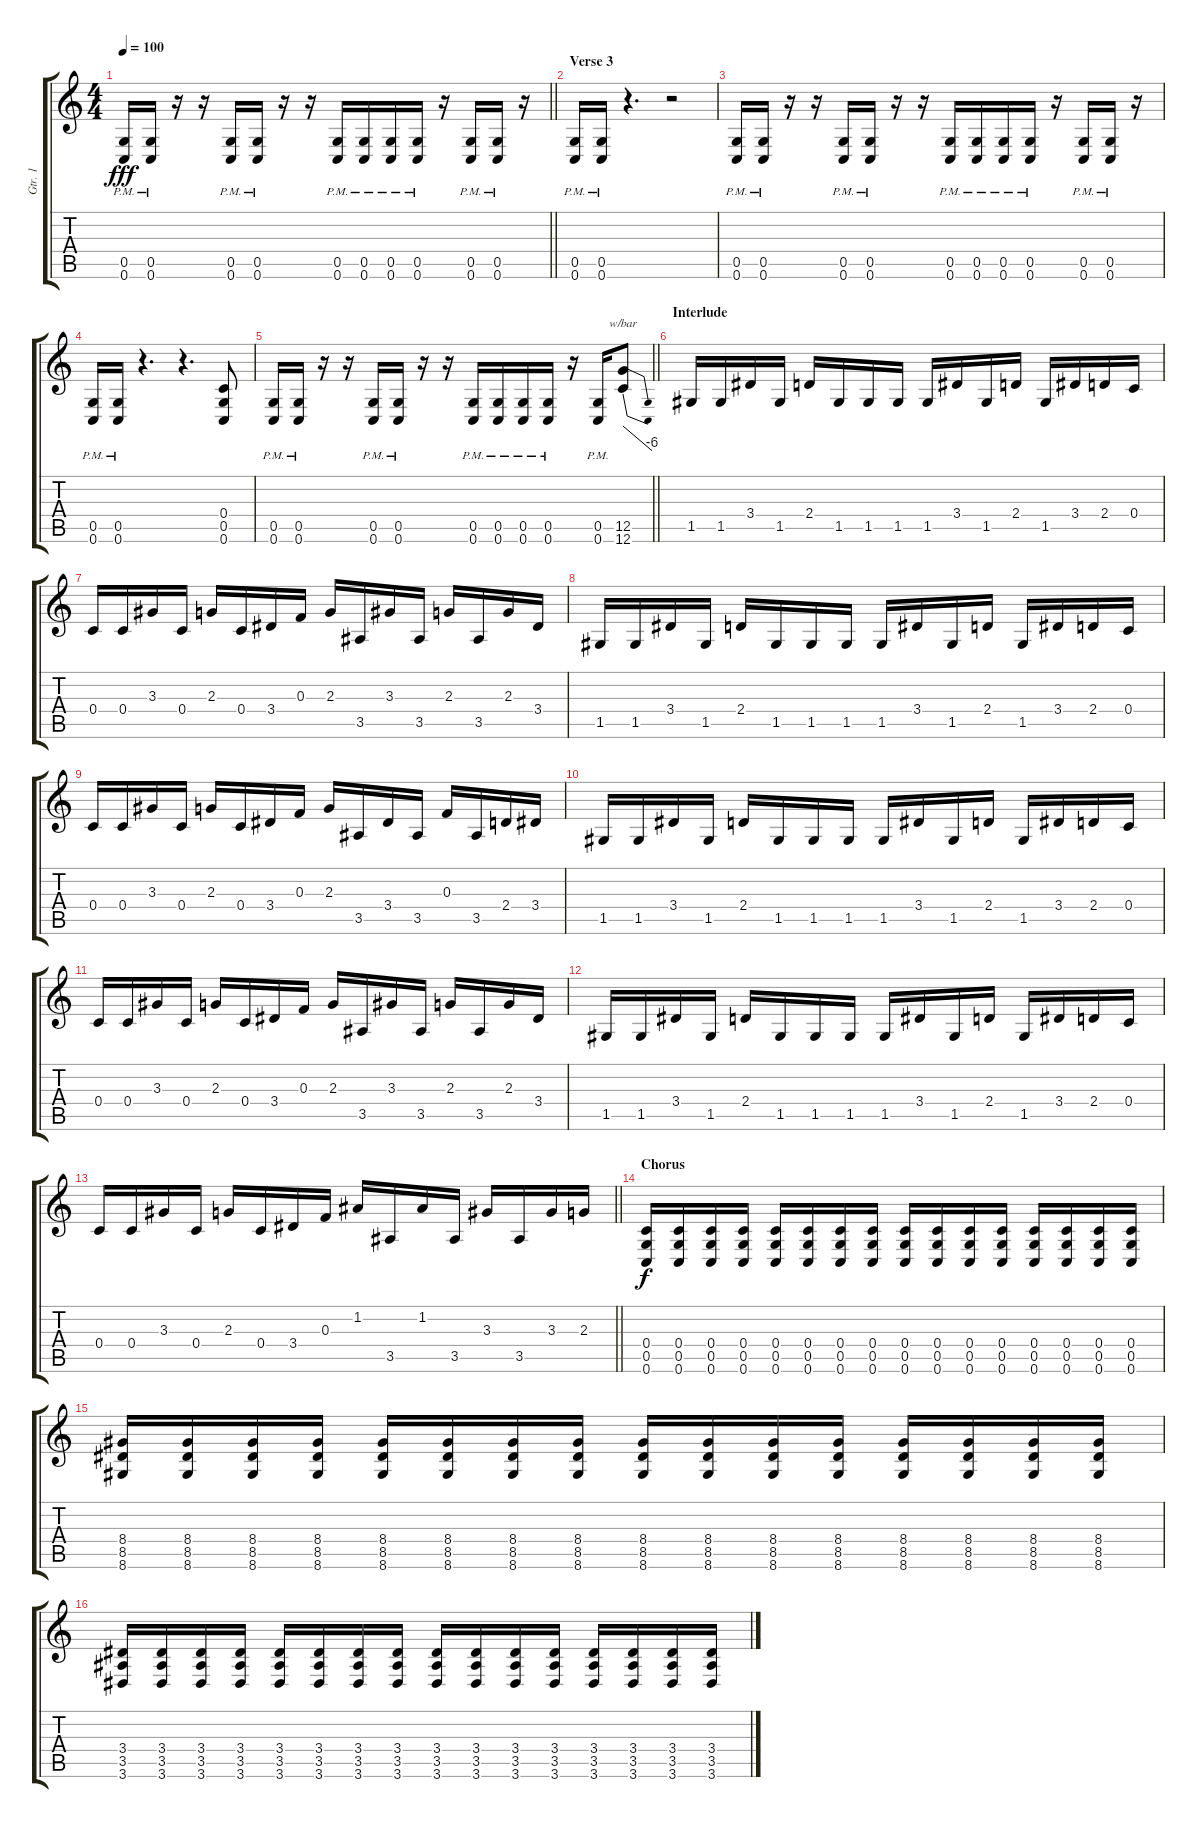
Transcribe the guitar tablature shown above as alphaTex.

\track ("Gtr. 1" "Gtr. 1") {instrument distortionguitar}
\staff {score tabs}
\tuning (D4 A3 F3 C3 G2 C2) {hide}
\ts (4 4)
\tempo 100
\clef g2
\barLineRight lightlight
\ks c
(0.5{pm} 0.6{pm}).16{dy fff} (0.5{pm} 0.6{pm}).16 r.16 r.16 (0.5{pm} 0.6{pm}).16 (0.5{pm} 0.6{pm}).16 r.16 r.16 (0.5{pm} 0.6{pm}).16 (0.5{pm} 0.6{pm}).16 (0.5{pm} 0.6{pm}).16 (0.5{pm} 0.6{pm}).16 r.16 (0.5{pm} 0.6{pm}).16 (0.5{pm} 0.6{pm}).16 r.16 |
\section ("" "Verse 3")
(0.5{pm} 0.6{pm}).16 (0.5{pm} 0.6{pm}).16 r.4{d} r.2 |
(0.5{pm} 0.6{pm}).16 (0.5{pm} 0.6{pm}).16 r.16 r.16 (0.5{pm} 0.6{pm}).16 (0.5{pm} 0.6{pm}).16 r.16 r.16 (0.5{pm} 0.6{pm}).16 (0.5{pm} 0.6{pm}).16 (0.5{pm} 0.6{pm}).16 (0.5{pm} 0.6{pm}).16 r.16 (0.5{pm} 0.6{pm}).16 (0.5{pm} 0.6{pm}).16 r.16 |
(0.5{pm} 0.6{pm}).16 (0.5{pm} 0.6{pm}).16 r.4{d} r.4{d} (0.4 0.5 0.6).8 |
\barLineRight lightlight
(0.5{pm} 0.6{pm}).16 (0.5{pm} 0.6{pm}).16 r.16 r.16 (0.5{pm} 0.6{pm}).16 (0.5{pm} 0.6{pm}).16 r.16 r.16 (0.5{pm} 0.6{pm}).16 (0.5{pm} 0.6{pm}).16 (0.5{pm} 0.6{pm}).16 (0.5{pm} 0.6{pm}).16 r.16 (0.5{pm} 0.6{pm}).16 (12.5 12.6).8{tbe (dive default 0 0 60 -24)} |
\section ("" "Interlude")
1.5.16 1.5.16 3.4.16 1.5.16 2.4.16 1.5.16 1.5.16 1.5.16 1.5.16 3.4.16 1.5.16 2.4.16 1.5.16 3.4.16 2.4.16 0.4.16 |
0.4.16 0.4.16 3.3.16 0.4.16 2.3.16 0.4.16 3.4.16 0.3.16 2.3.16 3.5.16 3.3.16 3.5.16 2.3.16 3.5.16 2.3.16 3.4.16 |
1.5.16 1.5.16 3.4.16 1.5.16 2.4.16 1.5.16 1.5.16 1.5.16 1.5.16 3.4.16 1.5.16 2.4.16 1.5.16 3.4.16 2.4.16 0.4.16 |
0.4.16 0.4.16 3.3.16 0.4.16 2.3.16 0.4.16 3.4.16 0.3.16 2.3.16 3.5.16 3.4.16 3.5.16 0.3.16 3.5.16 2.4.16 3.4.16 |
1.5.16 1.5.16 3.4.16 1.5.16 2.4.16 1.5.16 1.5.16 1.5.16 1.5.16 3.4.16 1.5.16 2.4.16 1.5.16 3.4.16 2.4.16 0.4.16 |
0.4.16 0.4.16 3.3.16 0.4.16 2.3.16 0.4.16 3.4.16 0.3.16 2.3.16 3.5.16 3.3.16 3.5.16 2.3.16 3.5.16 2.3.16 3.4.16 |
1.5.16 1.5.16 3.4.16 1.5.16 2.4.16 1.5.16 1.5.16 1.5.16 1.5.16 3.4.16 1.5.16 2.4.16 1.5.16 3.4.16 2.4.16 0.4.16 |
\barLineRight lightlight
0.4.16 0.4.16 3.3.16 0.4.16 2.3.16 0.4.16 3.4.16 0.3.16 1.2.16 3.5.16 1.2.16 3.5.16 3.3.16 3.5.16 3.3.16 2.3.16 |
\section ("" "Chorus")
(0.4 0.5 0.6).16{dy f} (0.4 0.5 0.6).16 (0.4 0.5 0.6).16 (0.4 0.5 0.6).16 (0.4 0.5 0.6).16 (0.4 0.5 0.6).16 (0.4 0.5 0.6).16 (0.4 0.5 0.6).16 (0.4 0.5 0.6).16 (0.4 0.5 0.6).16 (0.4 0.5 0.6).16 (0.4 0.5 0.6).16 (0.4 0.5 0.6).16 (0.4 0.5 0.6).16 (0.4 0.5 0.6).16 (0.4 0.5 0.6).16 |
(8.4 8.5 8.6).16 (8.4 8.5 8.6).16 (8.4 8.5 8.6).16 (8.4 8.5 8.6).16 (8.4 8.5 8.6).16 (8.4 8.5 8.6).16 (8.4 8.5 8.6).16 (8.4 8.5 8.6).16 (8.4 8.5 8.6).16 (8.4 8.5 8.6).16 (8.4 8.5 8.6).16 (8.4 8.5 8.6).16 (8.4 8.5 8.6).16 (8.4 8.5 8.6).16 (8.4 8.5 8.6).16 (8.4 8.5 8.6).16 |
(3.4 3.5 3.6).16 (3.4 3.5 3.6).16 (3.4 3.5 3.6).16 (3.4 3.5 3.6).16 (3.4 3.5 3.6).16 (3.4 3.5 3.6).16 (3.4 3.5 3.6).16 (3.4 3.5 3.6).16 (3.4 3.5 3.6).16 (3.4 3.5 3.6).16 (3.4 3.5 3.6).16 (3.4 3.5 3.6).16 (3.4 3.5 3.6).16 (3.4 3.5 3.6).16 (3.4 3.5 3.6).16 (3.4 3.5 3.6).16
